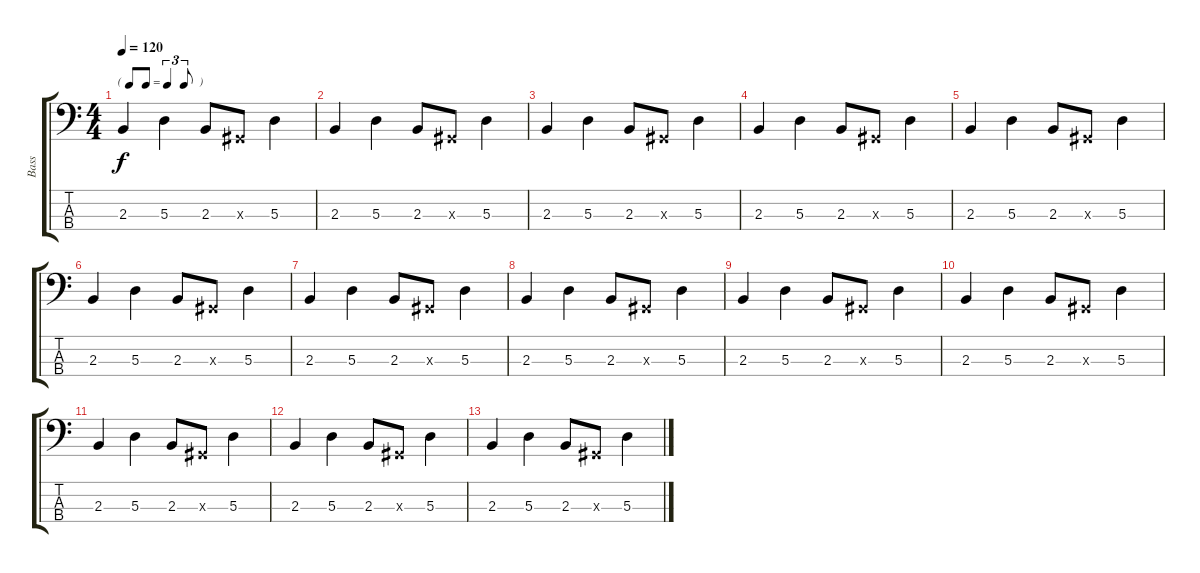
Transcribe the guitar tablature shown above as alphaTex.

\track ("Bass" "Bass") {instrument electricbassfinger}
\staff {score tabs}
\tuning (G2 D2 A1 E1) {hide}
\ts (4 4)
\tf triplet8th
\tempo 120
\clef f4
\ks c
2.3.4{dy f} 5.3.4 2.3.8 -1.3{x}.8 5.3.4 |
2.3.4 5.3.4 2.3.8 -1.3{x}.8 5.3.4 |
2.3.4 5.3.4 2.3.8 -1.3{x}.8 5.3.4 |
2.3.4 5.3.4 2.3.8 -1.3{x}.8 5.3.4 |
2.3.4 5.3.4 2.3.8 -1.3{x}.8 5.3.4 |
2.3.4 5.3.4 2.3.8 -1.3{x}.8 5.3.4 |
2.3.4 5.3.4 2.3.8 -1.3{x}.8 5.3.4 |
2.3.4 5.3.4 2.3.8 -1.3{x}.8 5.3.4 |
2.3.4 5.3.4 2.3.8 -1.3{x}.8 5.3.4 |
2.3.4 5.3.4 2.3.8 -1.3{x}.8 5.3.4 |
2.3.4 5.3.4 2.3.8 -1.3{x}.8 5.3.4 |
2.3.4 5.3.4 2.3.8 -1.3{x}.8 5.3.4 |
2.3.4 5.3.4 2.3.8 -1.3{x}.8 5.3.4
